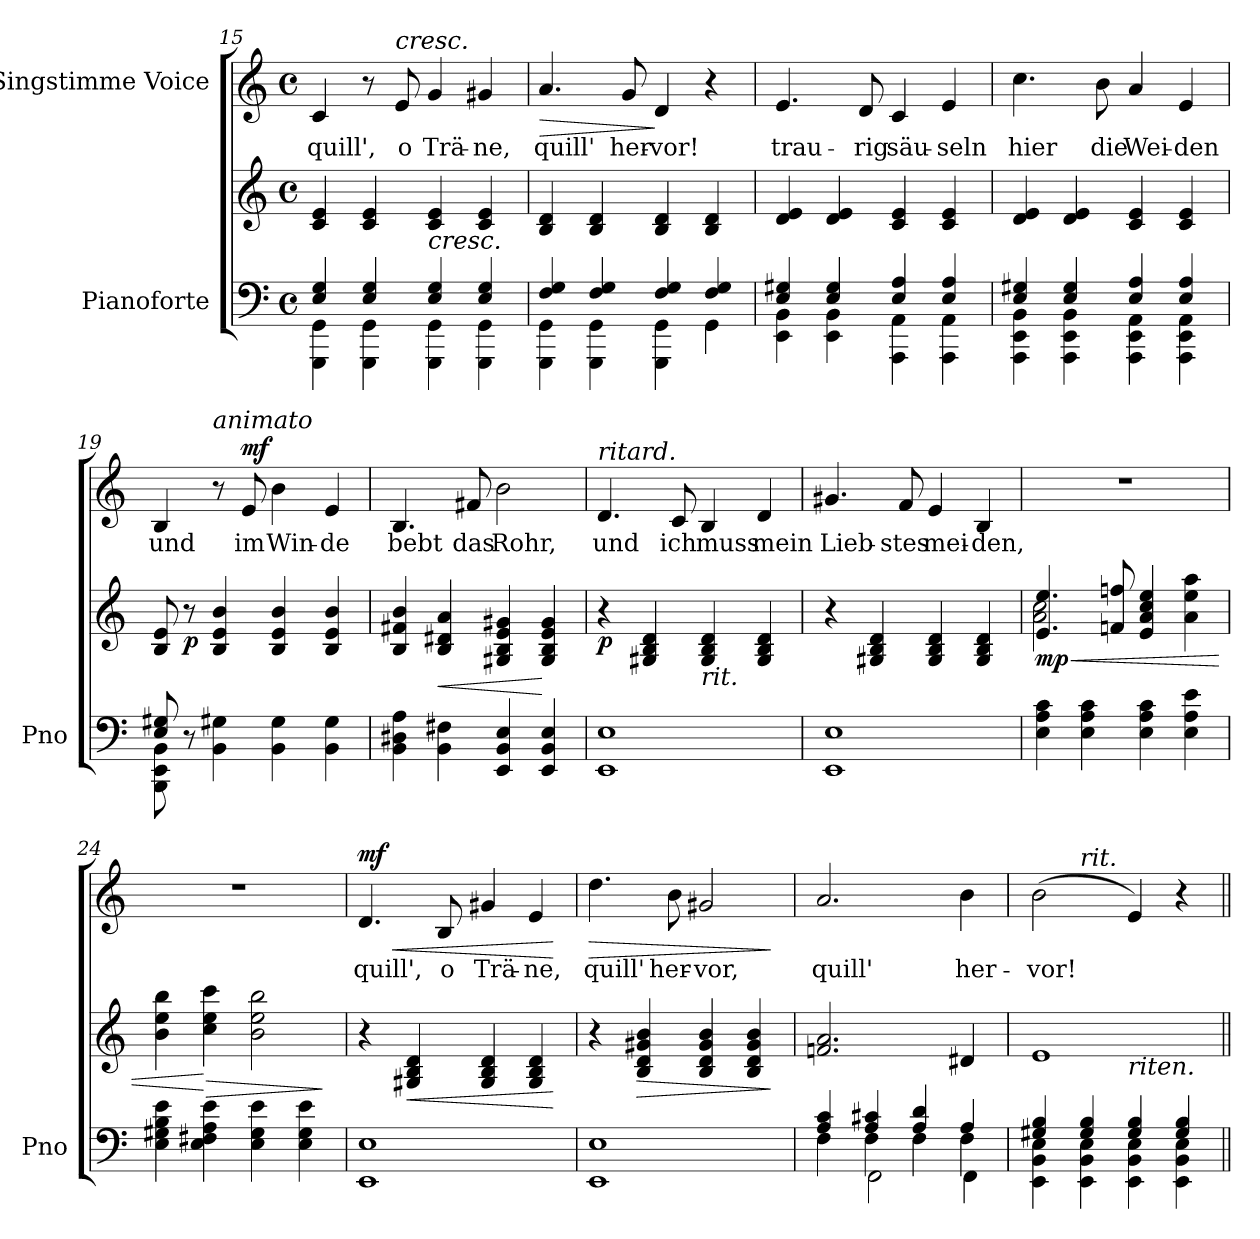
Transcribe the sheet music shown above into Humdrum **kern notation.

**kern	**kern	**dynam	**kern	**text	**dynam
*part2	*part2	*part2	*part1	*part1	*part1
*staff3	*staff2	*staff2/3	*staff1	*staff1	*staff1
*I"Pianoforte	*	*	*I"Singstimme Voice	*	*
*I'Pno	*	*	*	*	*
*clefF4	*clefG2	*	*clefG2	*	*
*k[]	*k[]	*	*k[]	*	*
*M4/4	*M4/4	*	*M4/4	*	*
*met(c)	*met(c)	*	*met(c)	*	*
*MM96	*MM96	*	*MM96	*	*
=15	=15	=15	=15	=15	=15
*^	*	*	*	*	*
!	!	!	!	!	!LO:LY:b	!
4E/ 4G/	4GGG\ 4GG\	4c/ 4e/	.	4c/	quill',	.
4E/ 4G/	4GGG\ 4GG\	4c/ 4e/	.	8r	.	.
!	!	!	!	!LO:TX:a:i:t=cresc.	!	!
!	!	!	!	!	!LO:LY:b	!
.	.	.	.	8e/	o	.
!	!	!LO:TX:b:i:t=cresc.	!	!	!	!
!	!	!	!	!	!LO:LY:b	!
4E/ 4G/	4GGG\ 4GG\	4c/ 4e/	.	4g/	Trä-	.
!	!	!	!	!	!LO:LY:b	!
4E/ 4G/	4GGG\ 4GG\	4c/ 4e/	.	4g#X/	-ne,	.
!!LO:LB:g=z
=16	=16	=16	=16	=16	=16	=16
!	!	!	!	!	!LO:LY:b	!LO:HP:b
4F/ 4G/	4GGG\ 4GG\	4B/ 4d/	.	4.a/	quill'	>
4F/ 4G/	4GGG\ 4GG\	4B/ 4d/	.	.	.	.
!	!	!	!	!	!LO:LY:b	!
.	.	.	.	8g/	her-	.
!	!	!	!	!	!LO:LY:b	!
4F/ 4G/	4GGG\ 4GG\	4B/ 4d/	.	4d/	-vor!	]
4F/ 4G/	4GG\	4B/ 4d/	.	4r	.	.
=17	=17	=17	=17	=17	=17	=17
*	*	*	*	*MM100	*	*
!	!	!	!	!	!LO:LY:b	!
4E/ 4G#X/	4EE\ 4BB\	4d/ 4e/	.	4.e/	trau-	.
4E/ 4G#/	4EE\ 4BB\	4d/ 4e/	.	.	.	.
!	!	!	!	!	!LO:LY:b	!
.	.	.	.	8d/	-rig	.
!	!	!	!	!	!LO:LY:b	!
4E/ 4A/	4AAA\ 4AA\	4c/ 4e/	.	4c/	säu-	.
!	!	!	!	!	!LO:LY:b	!
4E/ 4A/	4AAA\ 4AA\	4c/ 4e/	.	4e/	-seln	.
=18	=18	=18	=18	=18	=18	=18
!	!	!	!	!	!LO:LY:b	!
4E/ 4G#X/	4AAA\ 4EE\ 4BB\	4d/ 4e/	.	4.cc\	hier	.
4E/ 4G#/	4AAA\ 4EE\ 4BB\	4d/ 4e/	.	.	.	.
!	!	!	!	!	!LO:LY:b	!
.	.	.	.	8b\	die	.
!	!	!	!	!	!LO:LY:b	!
4E/ 4A/	4AAA\ 4EE\ 4AA\	4c/ 4e/	.	4a/	Wei-	.
!	!	!	!	!	!LO:LY:b	!
4E/ 4A/	4AAA\ 4EE\ 4AA\	4c/ 4e/	.	4e/	-den	.
=19	=19	=19	=19	=19	=19	=19
!	!	!	!	!	!LO:LY:b	!
8E/ 8G#X/	8BBB\ 8EE\ 8BB\	8B/ 8e/	.	4B/	und	.
!	!	!	!LO:DY:b	!	!	!
2..ryy	8r	8r	p	.	.	.
!	!	!	!	!LO:TX:a:i:t=animato	!	!
.	4BB\ 4G#X\	4B/ 4e/ 4b/	.	8r	.	.
!	!	!	!	!	!LO:LY:b	!LO:DY:a
.	.	.	.	8e/	im	mf
!	!	!	!	!	!LO:LY:b	!
.	4BB\ 4G#\	4B/ 4e/ 4b/	.	4b\	Win-	.
!	!	!	!	!	!LO:LY:b	!
.	4BB\ 4G#\	4B/ 4e/ 4b/	.	4e/	-de	.
=20	=20	=20	=20	=20	=20	=20
!	!	!	!	!	!LO:LY:b	!
*v	*v	*	*	*	*	*
4BB\ 4D#X\ 4A\	4B/ 4f#X/ 4b/	.	4.B/	bebt	.
!	!	!LO:HP:b	!	!	!
4BB\ 4F#X\	4B/ 4d#X/ 4a/	<	.	.	.
!	!	!	!	!LO:LY:b	!
.	.	.	8f#X/	das	.
!	!	!	!	!LO:LY:b	!
4EE/ 4BB/ 4E/	4G#X/ 4B/ 4e/ 4g#X/	.	2b\	Rohr,	.
4EE/ 4BB/ 4E/	4G#/ 4B/ 4e/ 4g#/	[	.	.	.
!!LO:PB:g=z
=21	=21	=21	=21	=21	=21
!	!	!	!LO:TX:a:i:t=ritard.	!	!
!	!	!LO:DY:b	!	!LO:LY:b	!
1EE 1E	4r	p	4.d/	und	.
.	4G#X/ 4B/ 4d/	.	.	.	.
!	!	!	!	!LO:LY:b	!
.	.	.	8c/	ich	.
!	!LO:TX:b:i:t=rit.	!	!	!	!
!	!	!	!	!LO:LY:b	!
.	4G#/ 4B/ 4d/	.	4B/	muss	.
!	!	!	!	!LO:LY:b	!
.	4G#/ 4B/ 4d/	.	4d/	mein	.
=22	=22	=22	=22	=22	=22
*	*	*	*MM110	*	*
!	!	!	!	!LO:LY:b	!
1EE 1E	4r	.	4.g#X/	Lieb-	.
.	4G#X/ 4B/ 4d/	.	.	.	.
!	!	!	!	!LO:LY:b	!
.	.	.	8f/	-stes	.
!	!	!	!	!LO:LY:b	!
.	4G#/ 4B/ 4d/	.	4e/	mei-	.
!	!	!	!	!LO:LY:b	!
.	4G#/ 4B/ 4d/	.	4B/	-den,	.
=23	=23	=23	=23	=23	=23
!	!	!LO:HP:b	!	!	!
*	*^	*	*	*	*
!	!	!	!LO:DY:n=1:b	!	!	!
4E\ 4A\ 4c\	4.e/ 4.ee/	2a\ 2cc\	< mp	1r	.	.
4E\ 4A\ 4c\	.	.	.	.	.	.
.	8fn/ 8ffn/	.	.	.	.	.
4E\ 4A\ 4c\	4e/ 4a/ 4cc/ 4ee/	2ryy	.	.	.	.
4E\ 4A\ 4e\	4a\ 4ee\ 4aa\	.	.	.	.	.
*	*v	*v	*	*	*	*
=24	=24	=24	=24	=24	=24
4E\ 4G#X\ 4B\ 4e\	4b\ 4ee\ 4bb\	.	1r	.	.
!	!	!LO:HP:n=1:b	!	!	!
4E\ 4F#X\ 4A\ 4e\	4cc\ 4ee\ 4ccc\	[ >	.	.	.
4E\ 4G#\ 4e\	2b\ 2ee\ 2bb\	.	.	.	.
4E\ 4G#\ 4e\	.	.	.	.	.
.	.	]	.	.	.
=25	=25	=25	=25	=25	=25
!	!	!	!	!LO:LY:b	!LO:HP:b
!	!	!	!	!	!LO:DY:n=1:a
1EE 1E	4r	.	4.d/	quill',	< mf
!	!	!LO:HP:b	!	!	!
.	4G#X/ 4B/ 4d/	<	.	.	.
!	!	!	!	!LO:LY:b	!
.	.	.	8B/	o	.
!	!	!	!	!LO:LY:b	!
.	4G#/ 4B/ 4d/	.	4g#X/	Trä-	.
!	!	!	!	!LO:LY:b	!
.	4G#/ 4B/ 4d/	.	4e/	-ne,	.
.	.	[	.	.	[
!!LO:LB:g=z
=26	=26	=26	=26	=26	=26
!	!	!	!	!LO:LY:b	!LO:HP:b
1EE 1E	4r	.	4.dd\	quill'	>
!	!	!LO:HP:b	!	!	!
.	4B/ 4d/ 4g#X/ 4b/	>	.	.	.
!	!	!	!	!LO:LY:b	!
.	.	.	8b\	her-	.
!	!	!	!	!LO:LY:b	!
.	4B/ 4d/ 4g#/ 4b/	.	2g#X/	-vor,	.
.	4B/ 4d/ 4g#/ 4b/	.	.	.	.
.	.	]	.	.	]
=27	=27	=27	=27	=27	=27
*^	*	*	*	*	*
*	*^	*	*	*	*	*
!	!	!	!	!	!	!LO:LY:b	!
4A/ 4c/	4F\	4ryy	2.fn/ 2.a/	.	2.a/	quill'	.
4A/ 4c#X/	4F\	2FF\	.	.	.	.	.
4A/ 4d/	4F\	.	.	.	.	.	.
!	!	!	!	!	!	!LO:LY:b	!
4A/	4F\	4FF\	4d#X/	.	4b\	her-	.
=28	=28	=28	=28	=28	=28	=28	=28
!	!	!	!	!	!	!LO:LY:b	!
*	*v	*v	*^	*	*^	*	*
4G#X/ 4B/	4EE\ 4BB\ 4E\	1e	2ryy	.	(>2b\	4ryy	-vor!	.
!	!	!	!	!	!	!LO:TX:a:i:t=rit.	!	!
4G#/ 4B/	4EE\ 4BB\ 4E\	.	.	.	.	2.ryy	.	.
*	*	*	*	*	*MM100	*	*	*
!	!	!	!LO:TX:b:i:t=riten.	!	!	!	!	!
4G#/ 4B/	4EE\ 4BB\ 4E\	.	2ryy	.	4e/)	.	.	.
4G#/ 4B/	4EE\ 4BB\ 4E\	.	.	.	4r	.	.	.
*v	*v	*	*	*	*v	*v	*	*
*	*v	*v	*	*	*	*
=||	=||	=||	=||	=||	=||
*-	*-	*-	*-	*-	*-
